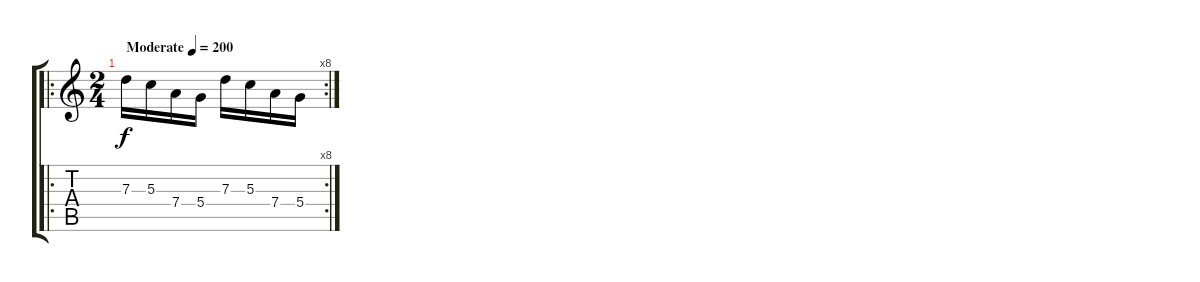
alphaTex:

\track "" {instrument overdrivenguitar}
\staff {score tabs}
\tuning (E4 B3 G3 D3 A2 E2) {hide}
\ro
\rc 8
\ts (2 4)
\tempo (200 "Moderate")
\clef g2
\ks c
7.3.16{dy f instrument overdrivenguitar} 5.3.16 7.4.16{txt ""} 5.4.16 7.3.16 5.3.16 7.4.16 5.4.16
